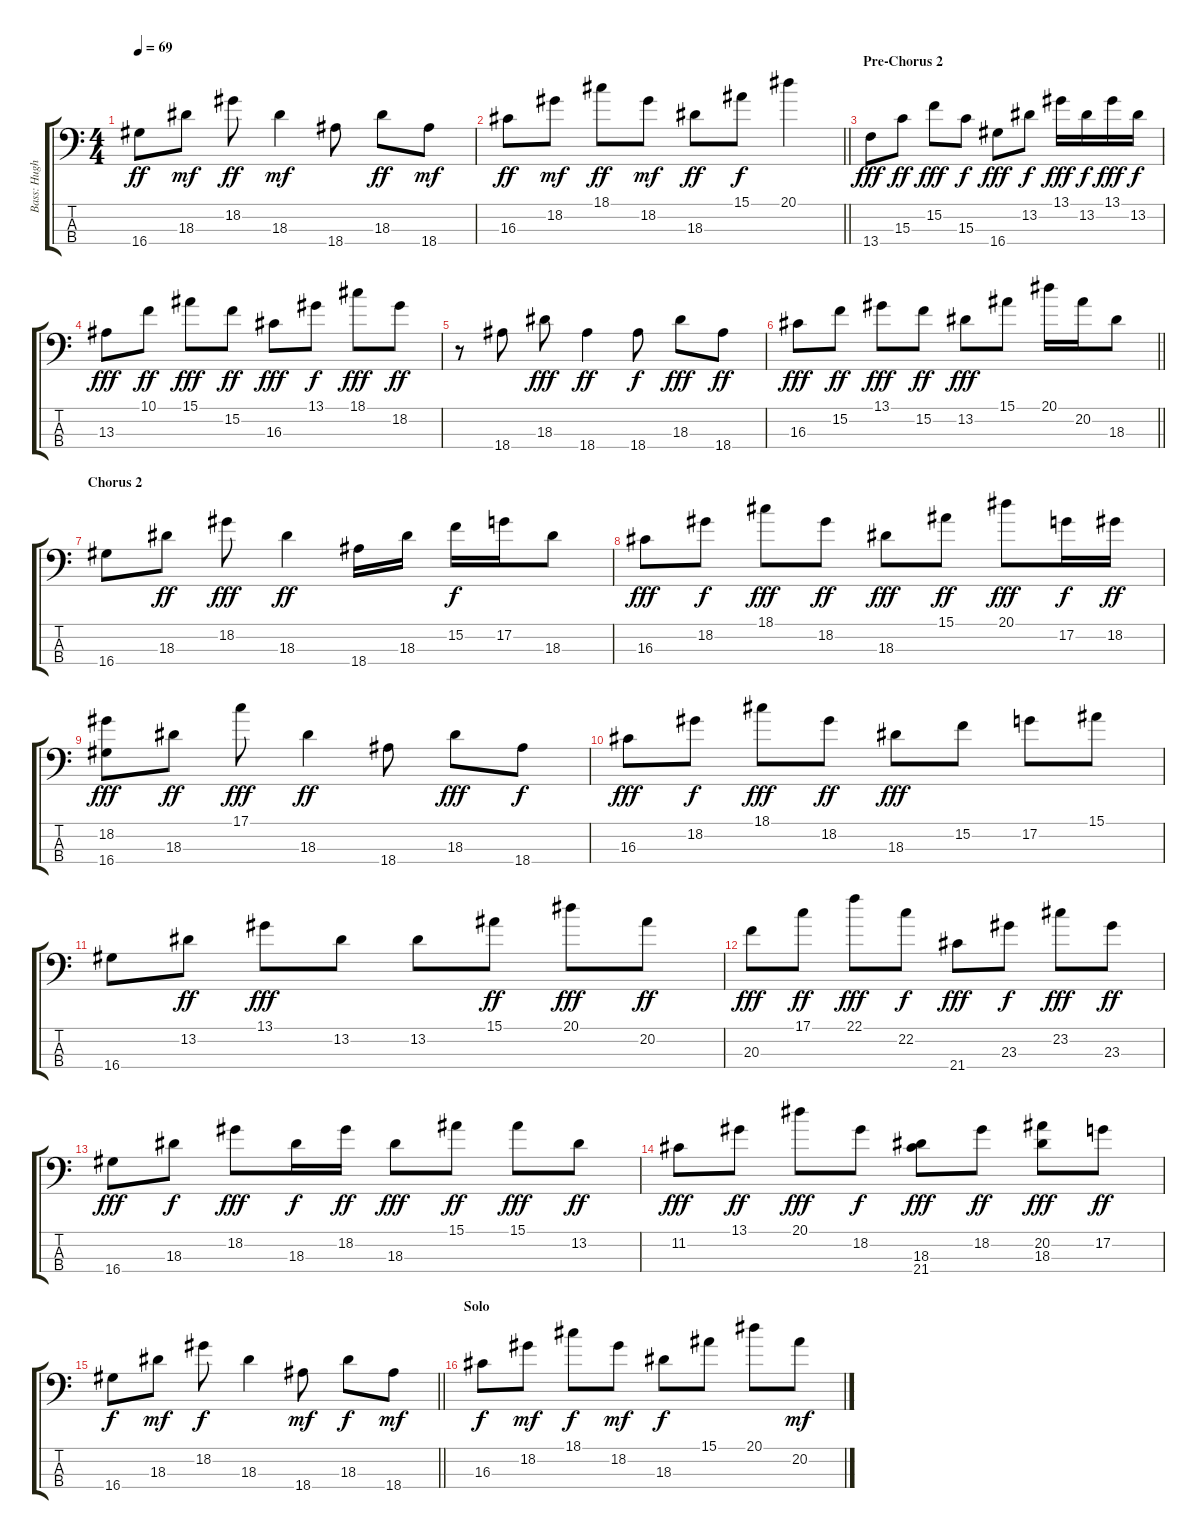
\track ("Bass: Hugh McDonald" "Bass: Hugh") {instrument slapbass1}
\staff {score tabs}
\tuning (G2 D2 A1 E1) {hide}
\ts (4 4)
\tempo 69
\clef f4
\ks c
16.4.8{dy ff} 18.3.8{dy mf} 18.2.8{dy ff} 18.3.4{dy mf} 18.4.8 18.3.8{dy ff} 18.4.8{dy mf} |
\barLineRight lightlight
16.3.8{dy ff} 18.2.8{dy mf} 18.1.8{dy ff} 18.2.8{dy mf} 18.3.8{dy ff} 15.1.8{dy f} 20.1.4 |
\section ("" "Pre-Chorus 2")
13.4.8{dy fff} 15.3.8{dy ff} 15.2.8{dy fff} 15.3.8{dy f} 16.4.8{dy fff} 13.2.8{dy f} 13.1.16{dy fff} 13.2.16{dy f} 13.1.16{dy fff} 13.2.16{dy f} |
13.3.8{dy fff} 10.1.8{dy ff} 15.1.8{dy fff} 15.2.8{dy ff} 16.3.8{dy fff} 13.1.8{dy f} 18.1.8{dy fff} 18.2.8{dy ff} |
r.8 18.4.8 18.3.8{dy fff} 18.4.4{dy ff} 18.4.8{dy f} 18.3.8{dy fff} 18.4.8{dy ff} |
\barLineRight lightlight
16.3.8{dy fff} 15.2.8{dy ff} 13.1.8{dy fff} 15.2.8{dy ff} 13.2.8{dy fff} 15.1.8 20.1.16 20.2.16 18.3.8 |
\section ("" "Chorus 2")
16.4.8 18.3.8{dy ff} 18.2.8{dy fff} 18.3.4{dy ff} 18.4.16 18.3.16 15.2.16{dy f} 17.2.16 18.3.8 |
16.3.8{dy fff} 18.2.8{dy f} 18.1.8{dy fff} 18.2.8{dy ff} 18.3.8{dy fff} 15.1.8{dy ff} 20.1.8{dy fff} 17.2.16{dy f} 18.2.16{dy ff} |
(18.2 16.4).8{dy fff} 18.3.8{dy ff} 17.1.8{dy fff} 18.3.4{dy ff} 18.4.8 18.3.8{dy fff} 18.4.8{dy f} |
16.3.8{dy fff} 18.2.8{dy f} 18.1.8{dy fff} 18.2.8{dy ff} 18.3.8{dy fff} 15.2.8 17.2.8 15.1.8 |
16.4.8 13.2.8{dy ff} 13.1.8{dy fff} 13.2.8 13.2.8 15.1.8{dy ff} 20.1.8{dy fff} 20.2.8{dy ff} |
20.3.8{dy fff} 17.1.8{dy ff} 22.1.8{dy fff} 22.2.8{dy f} 21.4.8{dy fff} 23.3.8{dy f} 23.2.8{dy fff} 23.3.8{dy ff} |
16.4.8{dy fff} 18.3.8{dy f} 18.2.8{dy fff} 18.3.16{dy f} 18.2.16{dy ff} 18.3.8{dy fff} 15.1.8{dy ff} 15.1.8{dy fff} 13.2.8{dy ff} |
11.2.8{dy fff} 13.1.8{dy ff} 20.1.8{dy fff} 18.2.8{dy f} (18.3 21.4).8{dy fff} 18.2.8{dy ff} (20.2 18.3).8{dy fff} 17.2.8{dy ff} |
\barLineRight lightlight
16.4.8{dy f} 18.3.8{dy mf} 18.2.8{dy f} 18.3.4 18.4.8{dy mf} 18.3.8{dy f} 18.4.8{dy mf} |
\section ("" "Solo")
16.3.8{dy f} 18.2.8{dy mf} 18.1.8{dy f} 18.2.8{dy mf} 18.3.8{dy f} 15.1.8 20.1.8 20.2.8{dy mf}
